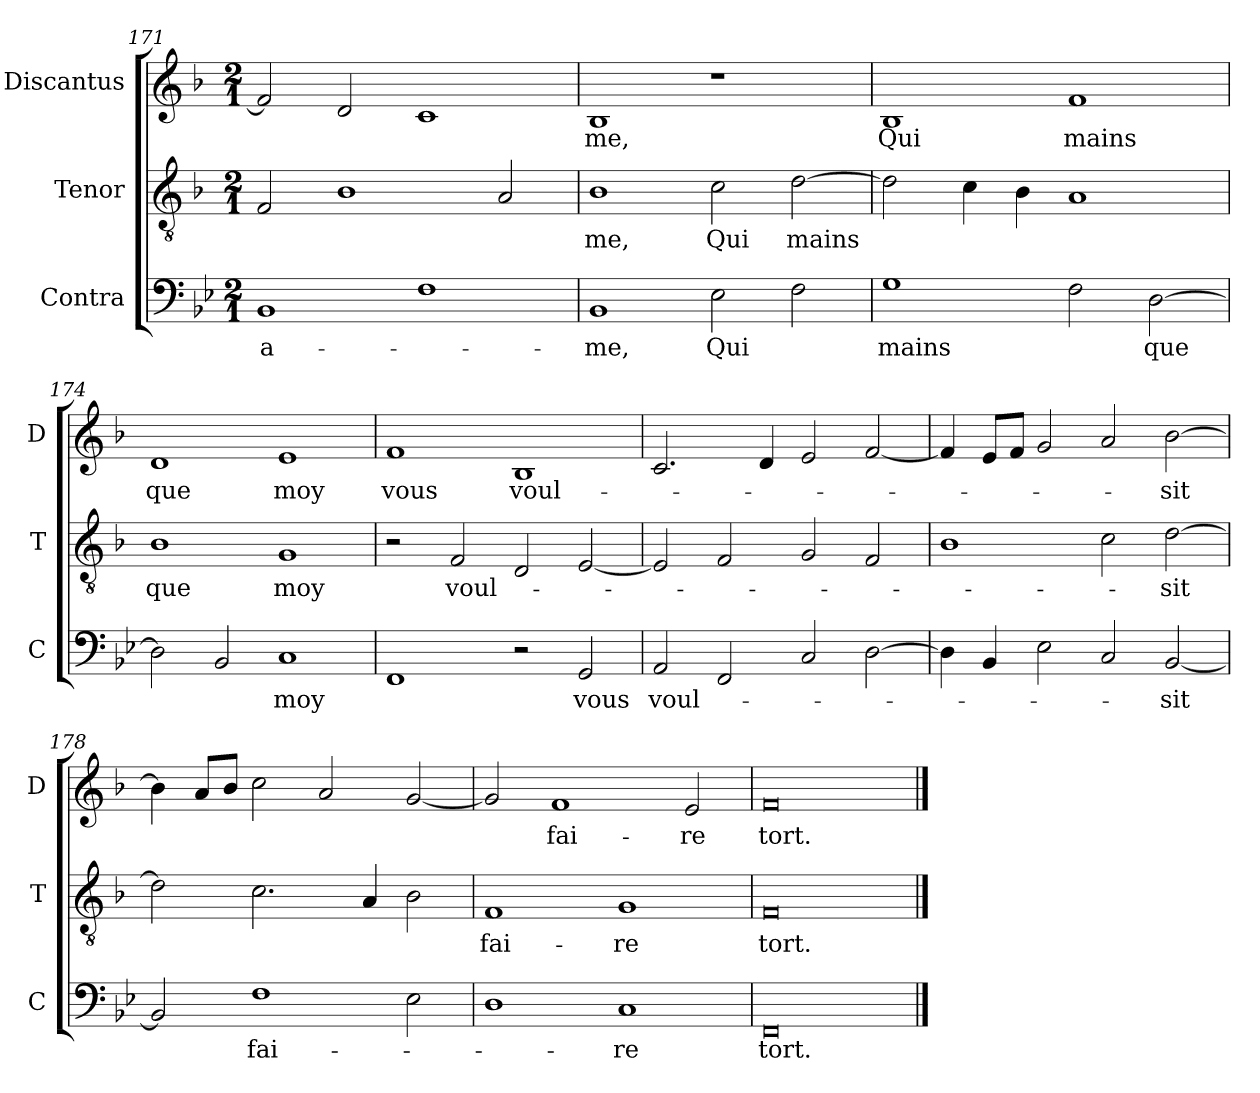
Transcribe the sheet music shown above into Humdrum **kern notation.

**kern	**text	**kern	**text	**kern	**text
*part3	*part3	*part2	*part2	*part1	*part1
*staff3	*staff3	*staff2	*staff2	*staff1	*staff1
*I"Contra	*	*I"Tenor	*	*I"Discantus	*
*I'C	*	*I'T	*	*I'D	*
*clefF4	*	*clefGv2	*	*clefG2	*
*k[b-e-]	*	*k[b-]	*	*k[b-]	*
*M2/1	*	*M2/1	*	*M2/1	*
=171	=171	=171	=171	=171	=171
1BB-	a-	2F	.	2f]	.
.	.	1B-	.	2d	.
1F	.	.	.	1c	.
.	.	2A	.	.	.
=172	=172	=172	=172	=172	=172
1BB-	-me,	1B-	-me,	1B-	-me,
2E-	Qui	2c	Qui	1r	.
2F	.	[2d	mains	.	.
=173	=173	=173	=173	=173	=173
1G	mains	2d]	.	1B-	Qui
.	.	4c	.	.	.
.	.	4B-	.	.	.
2F	.	1A	.	1f	mains
[2D	que	.	.	.	.
=174	=174	=174	=174	=174	=174
2D]	.	1B-	que	1d	que
2BB-	.	.	.	.	.
1C	moy	1G	moy	1e	moy
=175	=175	=175	=175	=175	=175
1FF	.	2r	.	1f	vous
.	.	2F	voul-	.	.
2r	.	2D	.	1B-	voul-
2GG	vous	[2E	.	.	.
=176	=176	=176	=176	=176	=176
2AA	voul-	2E]	.	2.c	.
2FF	.	2F	.	.	.
.	.	.	.	4d	.
2C	.	2G	.	2e	.
[2D	.	2F	.	[2f	.
=177	=177	=177	=177	=177	=177
4D]	.	1B-	.	4f]	.
4BB-	.	.	.	8eL	.
.	.	.	.	8fJ	.
2E-	.	.	.	2g	.
2C	.	2c	.	2a	.
[2BB-	-sit	[2d	-sit	[2b-	-sit
=178	=178	=178	=178	=178	=178
2BB-]	.	2d]	.	4b-]	.
.	.	.	.	8aL	.
.	.	.	.	8b-J	.
1F	fai-	2.c	.	2cc	.
.	.	.	.	2a	.
.	.	4A	.	.	.
2E-	.	2B-	.	[2g	.
=179	=179	=179	=179	=179	=179
1D	.	1F	fai-	2g]	.
.	.	.	.	1f	fai-
1C	-re	1G	-re	.	.
.	.	.	.	2e	-re
=180	=180	=180	=180	=180	=180
0FF	tort.	0F	tort.	0f	tort.
==	==	==	==	==	==
*-	*-	*-	*-	*-	*-
